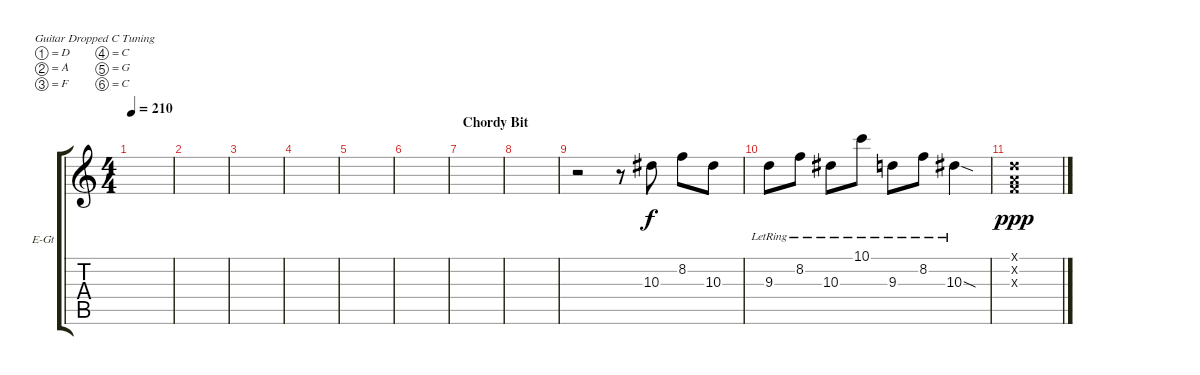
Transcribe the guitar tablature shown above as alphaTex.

\defaultSystemsLayout 4
\bracketExtendMode groupsimilarinstruments
\firstSystemTrackNameOrientation horizontal
\otherSystemsTrackNameOrientation horizontal
\track ("Third Guitar" "E-Gt") {instrument distortionguitar}
\staff {score tabs}
\tuning (D4 A3 F3 C3 G2 C2)
\ts (4 4)
\tempo 210
\clef g2
\ks c
|
|
|
|
|
|
\section ("" "Chordy Bit")
|
|
r.2 r.8 10.3.8{dy f} 8.2.8 10.3.8 |
9.3{lr}.8 8.2{lr}.8 10.3{lr}.8 10.1{lr}.8 9.3{lr}.8 8.2{lr}.8 10.3{sod lr}.4 |
(0.2{x} 0.1{x} 0.3{x}).1{dy ppp}
